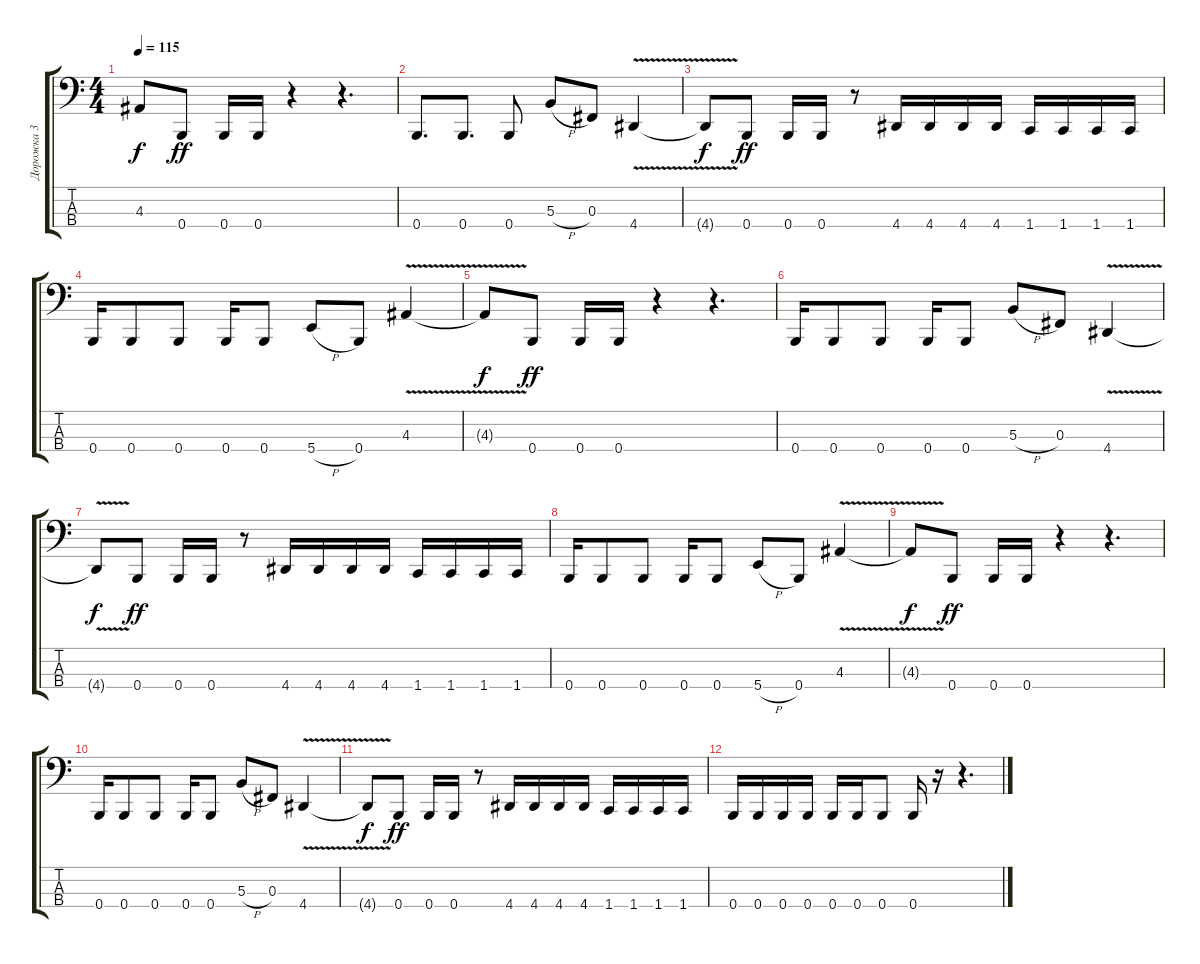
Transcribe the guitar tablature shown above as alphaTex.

\track ("Дорожка 3" "Дорожка 3") {instrument slapbass2}
\staff {score tabs}
\tuning (E2 B1 Gb1 B0) {hide}
\ts (4 4)
\tempo 115
\clef f4
\ks c
4.3{t}.8{dy f} 0.4.8{dy ff} 0.4.16 0.4.16 r.4 r.4{d} |
0.4.8{d} 0.4.8{d} 0.4.8 5.3{h}.8 0.3.8 4.4{v}.4 |
4.4{t}.8{dy f} 0.4.8{dy ff} 0.4.16 0.4.16 r.8 4.4.16 4.4.16 4.4.16 4.4.16 1.4.16 1.4.16 1.4.16 1.4.16 |
0.4.16 0.4.8 0.4.8 0.4.16 0.4.8 5.4{h}.8 0.4.8 4.3{v}.4 |
4.3{t}.8{dy f} 0.4.8{dy ff} 0.4.16 0.4.16 r.4 r.4{d} |
0.4.16 0.4.8 0.4.8 0.4.16 0.4.8 5.3{h}.8 0.3.8 4.4{v}.4 |
4.4{t}.8{dy f} 0.4.8{dy ff} 0.4.16 0.4.16 r.8 4.4.16 4.4.16 4.4.16 4.4.16 1.4.16 1.4.16 1.4.16 1.4.16 |
0.4.16 0.4.8 0.4.8 0.4.16 0.4.8 5.4{h}.8 0.4.8 4.3{v}.4 |
4.3{t}.8{dy f} 0.4.8{dy ff} 0.4.16 0.4.16 r.4 r.4{d} |
0.4.16 0.4.8 0.4.8 0.4.16 0.4.8 5.3{h}.8 0.3.8 4.4{v}.4 |
4.4{t}.8{dy f} 0.4.8{dy ff} 0.4.16 0.4.16 r.8 4.4.16 4.4.16 4.4.16 4.4.16 1.4.16 1.4.16 1.4.16 1.4.16 |
0.4.16 0.4.16 0.4.16 0.4.16 0.4.16 0.4.16 0.4.8 0.4.16 r.16 r.4{d}
